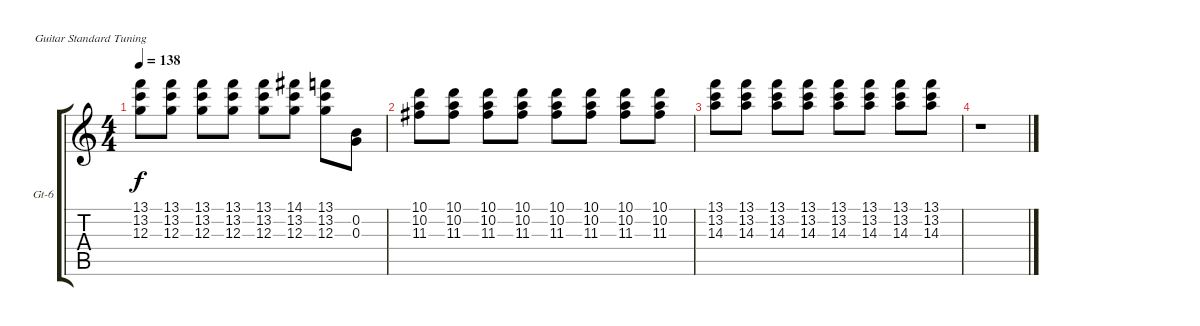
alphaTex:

\defaultSystemsLayout 4
\bracketExtendMode groupsimilarinstruments
\firstSystemTrackNameOrientation horizontal
\otherSystemsTrackNameOrientation horizontal
\track ("Guitar 6" "Gt-6") {instrument distortionguitar}
\staff {score tabs}
\tuning (E4 B3 G3 D3 A2 E2)
\ts (4 4)
\tempo 138
\clef g2
\scale
0.333333
\ks c
(12.3 13.2 13.1).8{dy f} (12.3 13.2 13.1).8 (12.3 13.2 13.1).8 (12.3 13.2 13.1).8 (12.3 13.2 13.1).8 (12.3 13.2 14.1).8 (12.3 13.2 13.1).8 (0.3 0.2).8 |
\scale
0.333333 (11.3 10.2 10.1).8 (11.3 10.2 10.1).8 (11.3 10.2 10.1).8 (11.3 10.2 10.1).8 (11.3 10.2 10.1).8 (11.3 10.2 10.1).8 (11.3 10.2 10.1).8 (11.3 10.2 10.1).8 |
(14.3 13.2 13.1).8 (14.3 13.2 13.1).8 (14.3 13.2 13.1).8 (14.3 13.2 13.1).8 (14.3 13.2 13.1).8 (14.3 13.2 13.1).8 (14.3 13.2 13.1).8 (14.3 13.2 13.1).8 |
r.1
